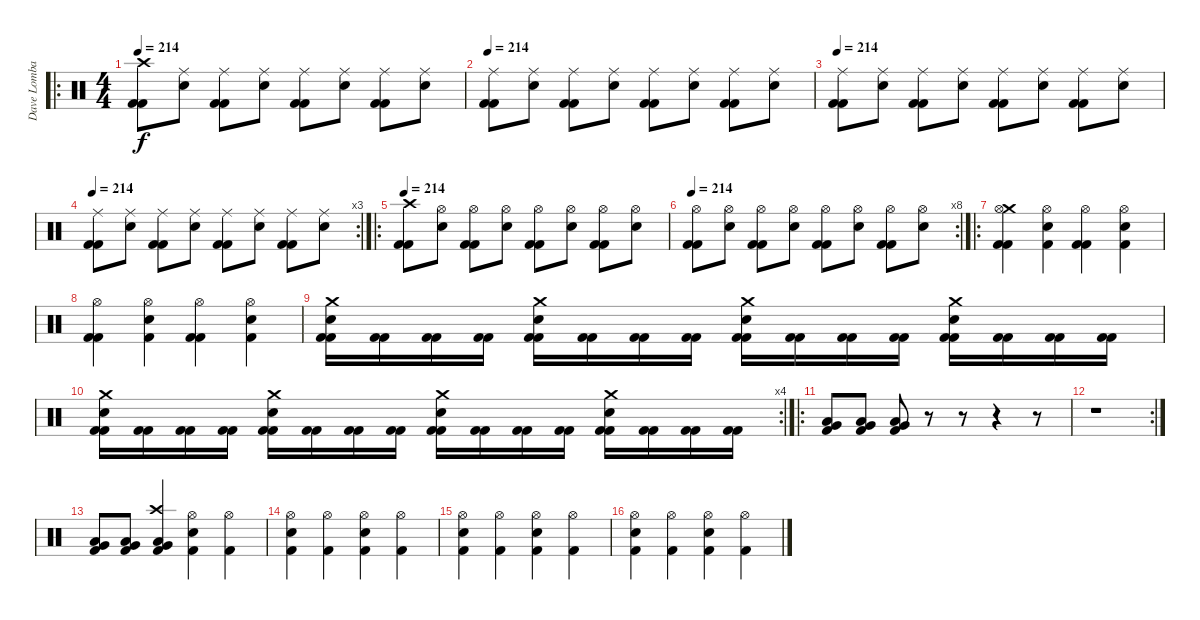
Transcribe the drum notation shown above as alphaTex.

\track ("Dave Lombardo" "Dave Lomba") {instrument percussion}
\staff {score}
\articulation defaults
\ro
\ts (4 4)
\tempo 214
\clef neutral
\ks c
("Kick (hit) 2" "Crash high (hit)" "Kick (hit) 2").8{dy f} ("Ride (middle)" "Electric Snare (hit)").8 ("Kick (hit) 2" "Ride (middle)" "Kick (hit) 2").8 ("Ride (middle)" "Electric Snare (hit)").8 ("Kick (hit) 2" "Ride (middle)" "Kick (hit) 2").8 ("Ride (middle)" "Electric Snare (hit)").8 ("Kick (hit) 2" "Ride (middle)" "Kick (hit) 2").8 ("Ride (middle)" "Electric Snare (hit)").8 |
\tempo 214
("Kick (hit) 2" "Ride (middle)" "Kick (hit) 2").8 ("Ride (middle)" "Electric Snare (hit)").8 ("Kick (hit) 2" "Ride (middle)" "Kick (hit) 2").8 ("Ride (middle)" "Electric Snare (hit)").8 ("Kick (hit) 2" "Ride (middle)" "Kick (hit) 2").8 ("Ride (middle)" "Electric Snare (hit)").8 ("Kick (hit) 2" "Ride (middle)" "Kick (hit) 2").8 ("Ride (middle)" "Electric Snare (hit)").8 |
\tempo 214
("Kick (hit) 2" "Ride (middle)" "Kick (hit) 2").8 ("Ride (middle)" "Electric Snare (hit)").8 ("Kick (hit) 2" "Ride (middle)" "Kick (hit) 2").8 ("Ride (middle)" "Electric Snare (hit)").8 ("Kick (hit) 2" "Ride (middle)" "Kick (hit) 2").8 ("Ride (middle)" "Electric Snare (hit)").8 ("Kick (hit) 2" "Ride (middle)" "Kick (hit) 2").8 ("Ride (middle)" "Electric Snare (hit)").8 |
\rc 3
\tempo 214
("Kick (hit) 2" "Ride (middle)" "Kick (hit) 2").8 ("Ride (middle)" "Electric Snare (hit)").8 ("Kick (hit) 2" "Ride (middle)" "Kick (hit) 2").8 ("Ride (middle)" "Electric Snare (hit)").8 ("Kick (hit) 2" "Ride (middle)" "Kick (hit) 2").8 ("Ride (middle)" "Electric Snare (hit)").8 ("Kick (hit) 2" "Ride (middle)" "Kick (hit) 2").8 ("Ride (middle)" "Electric Snare (hit)").8 |
\ro
\tempo 214
("Kick (hit) 2" "Crash high (hit)" "Kick (hit) 2").8 ("Hi-Hat (open)" "Electric Snare (hit)").8 ("Kick (hit) 2" "Hi-Hat (open)" "Kick (hit) 2").8 ("Hi-Hat (open)" "Electric Snare (hit)").8 ("Kick (hit) 2" "Hi-Hat (open)" "Kick (hit) 2").8 ("Hi-Hat (open)" "Electric Snare (hit)").8 ("Kick (hit) 2" "Hi-Hat (open)" "Kick (hit) 2").8 ("Hi-Hat (open)" "Electric Snare (hit)").8 |
\rc 8
\tempo 214
("Kick (hit) 2" "Hi-Hat (open)" "Kick (hit) 2").8 ("Hi-Hat (open)" "Electric Snare (hit)").8 ("Kick (hit) 2" "Hi-Hat (open)" "Kick (hit) 2").8 ("Hi-Hat (open)" "Electric Snare (hit)").8 ("Kick (hit) 2" "Hi-Hat (open)" "Kick (hit) 2").8 ("Hi-Hat (open)" "Electric Snare (hit)").8 ("Kick (hit) 2" "Hi-Hat (open)" "Kick (hit) 2").8 ("Hi-Hat (open)" "Electric Snare (hit)").8 |
\ro
("Kick (hit) 2" "Crash medium (hit)" "Hi-Hat (open)" "Kick (hit) 2").4 ("Hi-Hat (open)" "Electric Snare (hit)" "Kick (hit) 2").4 ("Kick (hit) 2" "Hi-Hat (open)" "Kick (hit) 2").4 ("Hi-Hat (open)" "Electric Snare (hit)" "Kick (hit) 2").4 |
("Kick (hit) 2" "Hi-Hat (open)" "Kick (hit) 2").4 ("Hi-Hat (open)" "Electric Snare (hit)" "Kick (hit) 2").4 ("Kick (hit) 2" "Hi-Hat (open)" "Kick (hit) 2").4 ("Hi-Hat (open)" "Electric Snare (hit)" "Kick (hit) 2").4 |
("Kick (hit) 2" "Electric Snare (hit)" "Crash medium (hit)" "Kick (hit) 2").16 ("Kick (hit) 2" "Kick (hit) 2").16 ("Kick (hit) 2" "Kick (hit) 2").16 ("Kick (hit) 2" "Kick (hit) 2").16 ("Kick (hit) 2" "Electric Snare (hit)" "Crash medium (hit)" "Kick (hit) 2").16 ("Kick (hit) 2" "Kick (hit) 2").16 ("Kick (hit) 2" "Kick (hit) 2").16 ("Kick (hit) 2" "Kick (hit) 2").16 ("Kick (hit) 2" "Electric Snare (hit)" "Crash medium (hit)" "Kick (hit) 2").16 ("Kick (hit) 2" "Kick (hit) 2").16 ("Kick (hit) 2" "Kick (hit) 2").16 ("Kick (hit) 2" "Kick (hit) 2").16 ("Kick (hit) 2" "Electric Snare (hit)" "Crash medium (hit)" "Kick (hit) 2").16 ("Kick (hit) 2" "Kick (hit) 2").16 ("Kick (hit) 2" "Kick (hit) 2").16 ("Kick (hit) 2" "Kick (hit) 2").16 |
\rc 4
("Kick (hit) 2" "Electric Snare (hit)" "Crash medium (hit)" "Kick (hit) 2").16 ("Kick (hit) 2" "Kick (hit) 2").16 ("Kick (hit) 2" "Kick (hit) 2").16 ("Kick (hit) 2" "Kick (hit) 2").16 ("Kick (hit) 2" "Electric Snare (hit)" "Crash medium (hit)" "Kick (hit) 2").16 ("Kick (hit) 2" "Kick (hit) 2").16 ("Kick (hit) 2" "Kick (hit) 2").16 ("Kick (hit) 2" "Kick (hit) 2").16 ("Kick (hit) 2" "Electric Snare (hit)" "Crash medium (hit)" "Kick (hit) 2").16 ("Kick (hit) 2" "Kick (hit) 2").16 ("Kick (hit) 2" "Kick (hit) 2").16 ("Kick (hit) 2" "Kick (hit) 2").16 ("Kick (hit) 2" "Electric Snare (hit)" "Crash medium (hit)" "Kick (hit) 2").16 ("Kick (hit) 2" "Kick (hit) 2").16 ("Kick (hit) 2" "Kick (hit) 2").16 ("Kick (hit) 2" "Kick (hit) 2").16 |
\ro
("Very Low Tom (hit)" "Low Floor Tom (hit)" "Kick (hit) 2").8 ("Very Low Tom (hit)" "Low Floor Tom (hit)" "Kick (hit) 2").8 ("Very Low Tom (hit)" "Low Floor Tom (hit)" "Kick (hit) 2").8 r.8 r.8 r.4 r.8 |
\rc 2
r.1 |
("Very Low Tom (hit)" "Low Floor Tom (hit)" "Kick (hit) 2").8 ("Very Low Tom (hit)" "Low Floor Tom (hit)" "Kick (hit) 2").8 ("Crash high (hit)" "Very Low Tom (hit)" "Low Floor Tom (hit)" "Kick (hit) 2").4 ("Hi-Hat (open)" "Electric Snare (hit)" "Kick (hit) 2").4 ("Hi-Hat (open)" "Kick (hit) 2").4 |
("Hi-Hat (open)" "Electric Snare (hit)" "Kick (hit) 2").4 ("Hi-Hat (open)" "Kick (hit) 2").4 ("Hi-Hat (open)" "Electric Snare (hit)" "Kick (hit) 2").4 ("Hi-Hat (open)" "Kick (hit) 2").4 |
("Hi-Hat (open)" "Electric Snare (hit)" "Kick (hit) 2").4 ("Hi-Hat (open)" "Kick (hit) 2").4 ("Hi-Hat (open)" "Electric Snare (hit)" "Kick (hit) 2").4 ("Hi-Hat (open)" "Kick (hit) 2").4 |
("Hi-Hat (open)" "Electric Snare (hit)" "Kick (hit) 2").4 ("Hi-Hat (open)" "Kick (hit) 2").4 ("Hi-Hat (open)" "Electric Snare (hit)" "Kick (hit) 2").4 ("Hi-Hat (open)" "Kick (hit) 2").4
